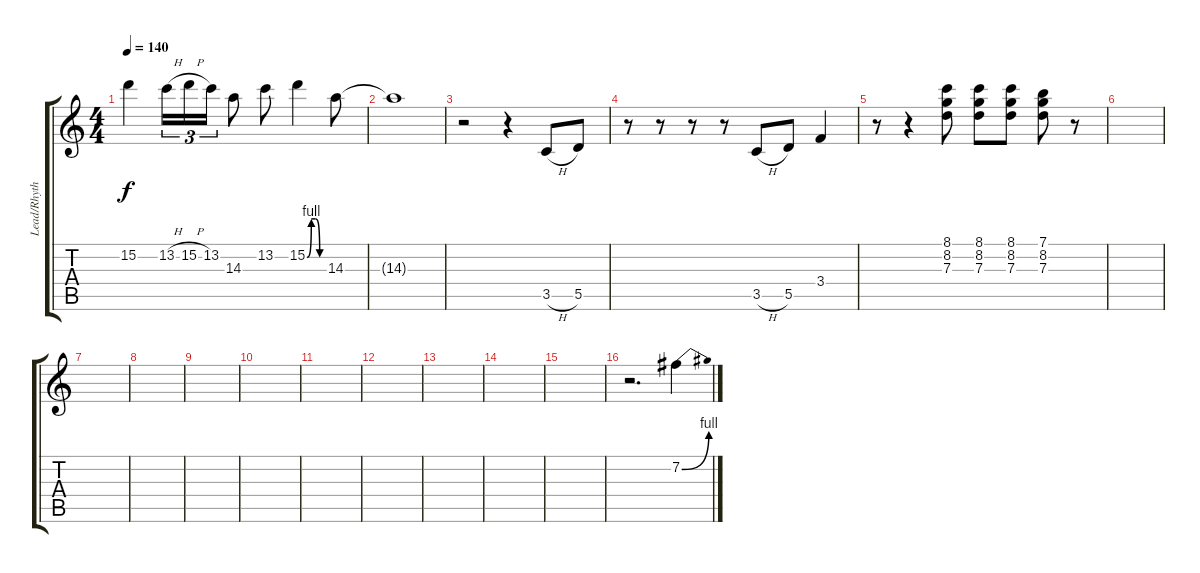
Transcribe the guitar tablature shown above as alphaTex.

\track ("Lead/Rhythm" "Lead/Rhyth") {instrument distortionguitar}
\staff {score tabs}
\tuning (E4 B3 G3 D3 A2 E2) {hide}
\ts (4 4)
\tempo 140
\clef g2
\ks c
15.2{t}.4{dy f} 13.2{h}.16{tu (3 2)} 15.2{h}.16{tu (3 2)} 13.2.16{tu (3 2)} 14.3.8 13.2.8 15.2{be (custom 0 0 15 4 30 4 45 0 48 0 60 0)}.4 14.3.8 |
14.3{t}.1 |
r.2 r.4 3.5{h}.8 5.5.8 |
r.8 r.8 r.8 r.8 3.5{h}.8 5.5.8 3.4.4 |
r.8 r.4 (8.1 8.2 7.3).8 (8.1 8.2 7.3).8 (8.1 8.2 7.3).8 (7.1 8.2 7.3).8 r.8 |
|
|
|
|
|
|
|
|
|
|
r.2{d} 7.2{be (bend 0 0 60 4)}.4
